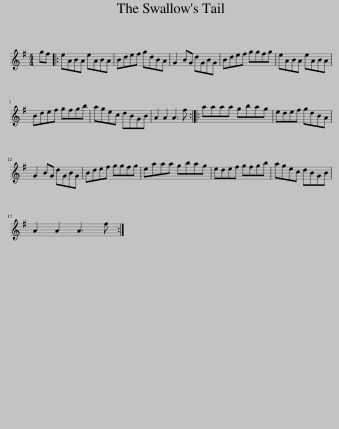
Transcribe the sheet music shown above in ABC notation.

X:1
L:1/8
M:4/4
I:linebreak $
K:G
V:1 treble
V:1
 gf |: eABA eABA | Bdef gdBA | G2 BG dGBG | Bdef ggfg | %5
 eABA eABA |$ Bdef gfgb | agec dBGB | A2 A2 A3 f :: aaaa gbag | %10
 edef gdBA |$ G2 BG dGBG | Bdef ggfg | eaaa gbag | edef gfgb | %15
 agec dBGB |$ A2 A2 A3 f :| %17
